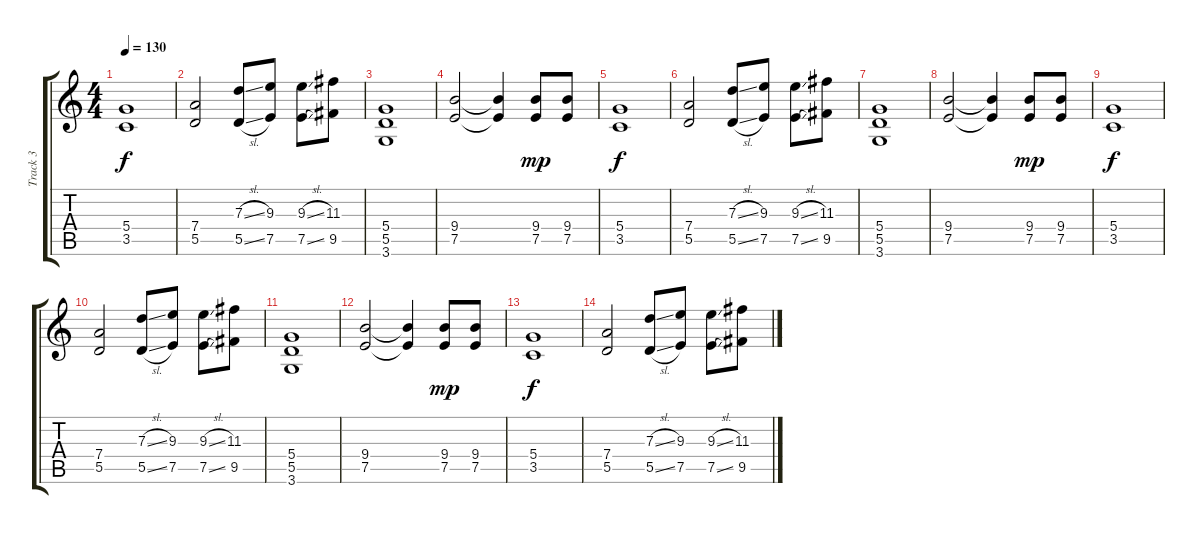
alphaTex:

\track ("Track 3" "Track 3") {instrument distortionguitar}
\staff {score tabs}
\tuning (E4 B3 G3 D3 A2 E2) {hide}
\ts (4 4)
\tempo 130
\clef g2
\ks c
(5.4 3.5).1{dy f} |
(7.4 5.5).2 (7.3{sl} 5.5{sl}).8 (9.3 7.5).8 (9.3{sl} 7.5{sl}).8 (11.3 9.5).8 |
(5.4 5.5 3.6).1 |
(9.4 7.5).2 (9.4{t} 7.5{t}).4 (9.4 7.5).8{dy mp} (9.4 7.5).8 |
(5.4 3.5).1{dy f} |
(7.4 5.5).2 (7.3{sl} 5.5{sl}).8 (9.3 7.5).8 (9.3{sl} 7.5{sl}).8 (11.3 9.5).8 |
(5.4 5.5 3.6).1 |
(9.4 7.5).2 (9.4{t} 7.5{t}).4 (9.4 7.5).8{dy mp} (9.4 7.5).8 |
(5.4 3.5).1{dy f} |
(7.4 5.5).2 (7.3{sl} 5.5{sl}).8 (9.3 7.5).8 (9.3{sl} 7.5{sl}).8 (11.3 9.5).8 |
(5.4 5.5 3.6).1 |
(9.4 7.5).2 (9.4{t} 7.5{t}).4 (9.4 7.5).8{dy mp} (9.4 7.5).8 |
(5.4 3.5).1{dy f} |
(7.4 5.5).2 (7.3{sl} 5.5{sl}).8 (9.3 7.5).8 (9.3{sl} 7.5{sl}).8 (11.3 9.5).8
